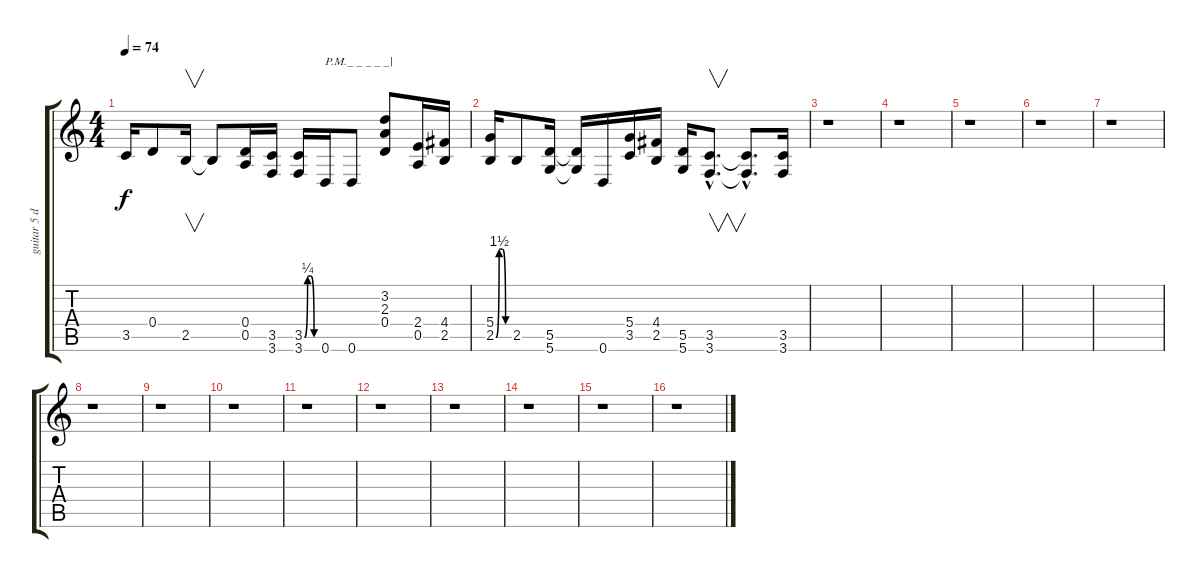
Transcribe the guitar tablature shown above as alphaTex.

\track ("guitar 5 dist" "guitar 5 d") {instrument distortionguitar}
\staff {score tabs}
\tuning (E4 B3 G3 D3 A2 D2) {hide}
\ts (4 4)
\tempo 74
\clef g2
\ks c
3.5.16{dy f} 0.4.8 2.5.16{v} 2.5{t}.8 (0.4 0.5).16 (3.5 3.6).16 (3.5{be (custom 0 0 15 1 30 1 45 0 60 0)} 3.6).16 0.6.16{txt "P.M._ _ _ _ _|"} 0.6.8 (3.2 2.3 0.4).8 (2.4 0.5).16 (4.4 2.5).16 |
(5.4 2.5{be (custom 0 0 15 6 30 6 45 0 60 0)}).16 2.5.8 (5.5 5.6).16 (5.5{t} 5.6{t}).16 0.6.16 (5.4 3.5).16 (4.4 2.5).16 (5.5 5.6).16 (3.5{hac} 3.6{hac}).8{v d} (3.5{hac t} 3.6{hac t}).8{d} (3.5 3.6).16 |
r.1 |
r.1 |
r.1 |
r.1 |
r.1 |
r.1 |
r.1 |
r.1 |
r.1 |
r.1 |
r.1 |
r.1 |
r.1 |
r.1
